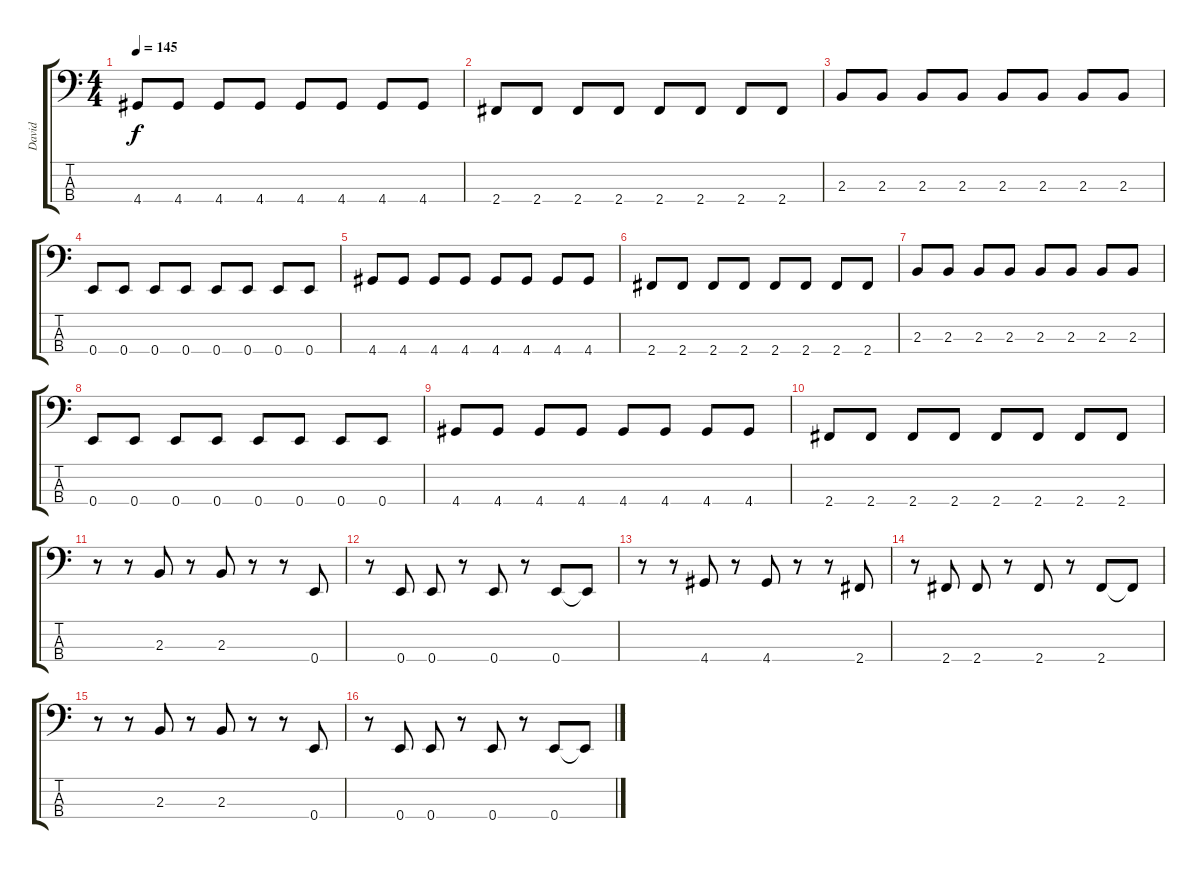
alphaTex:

\track ("David" "David") {instrument electricbassfinger bank 177}
\staff {score tabs}
\tuning (G2 D2 A1 E1) {hide}
\ts (4 4)
\tempo 145
\clef f4
\ks c
4.4.8{dy f} 4.4.8 4.4.8 4.4.8 4.4.8 4.4.8 4.4.8 4.4.8 |
2.4.8 2.4.8 2.4.8 2.4.8 2.4.8 2.4.8 2.4.8 2.4.8 |
2.3.8 2.3.8 2.3.8 2.3.8 2.3.8 2.3.8 2.3.8 2.3.8 |
0.4.8 0.4.8 0.4.8 0.4.8 0.4.8 0.4.8 0.4.8 0.4.8 |
4.4.8 4.4.8 4.4.8 4.4.8 4.4.8 4.4.8 4.4.8 4.4.8 |
2.4.8 2.4.8 2.4.8 2.4.8 2.4.8 2.4.8 2.4.8 2.4.8 |
2.3.8 2.3.8 2.3.8 2.3.8 2.3.8 2.3.8 2.3.8 2.3.8 |
0.4.8 0.4.8 0.4.8 0.4.8 0.4.8 0.4.8 0.4.8 0.4.8 |
4.4.8 4.4.8 4.4.8 4.4.8 4.4.8 4.4.8 4.4.8 4.4.8 |
2.4.8 2.4.8 2.4.8 2.4.8 2.4.8 2.4.8 2.4.8 2.4.8 |
r.8 r.8 2.3.8 r.8 2.3.8 r.8 r.8 0.4.8 |
r.8 0.4.8 0.4.8 r.8 0.4.8 r.8 0.4.8 0.4{t}.8 |
r.8 r.8 4.4.8 r.8 4.4.8 r.8 r.8 2.4.8 |
r.8 2.4.8 2.4.8 r.8 2.4.8 r.8 2.4.8 2.4{t}.8 |
r.8 r.8 2.3.8 r.8 2.3.8 r.8 r.8 0.4.8 |
r.8 0.4.8 0.4.8 r.8 0.4.8 r.8 0.4.8 0.4{t}.8
